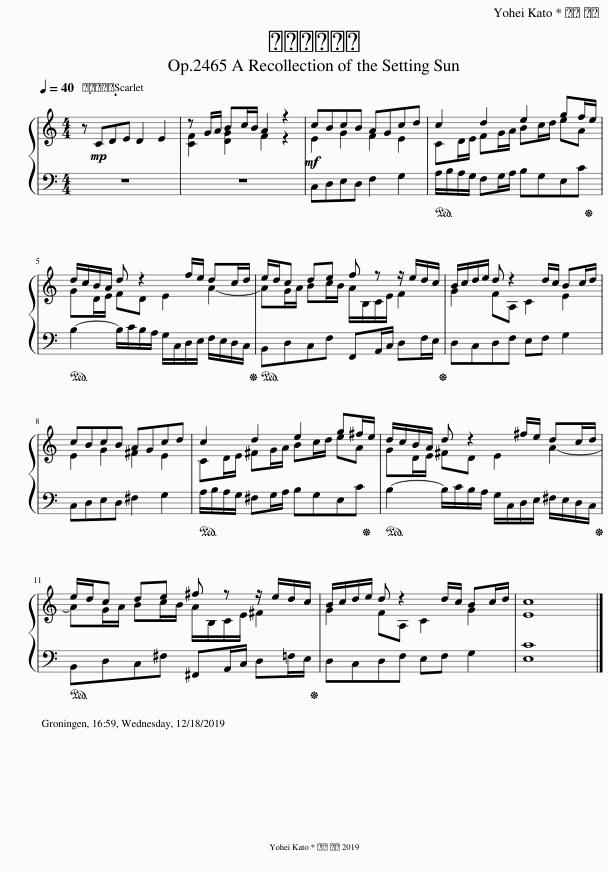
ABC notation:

X:1
%%score { ( 1 3 ) | 2 }
L:1/8
Q:1/4=40
M:4/4
I:linebreak $
K:C
V:1 treble
V:3 treble
V:2 bass
V:1
 z!mp! CDE D2 E2 | [CF]2 [DG]2 F2 z2 |!mf! E2 G2 F2 E2 | CD/E/ FG/A/ Bc/d/ eA |$ GD/E/ FD E2 A2- | %5
 AG/A/ Bc/B/ A/B,/C/E/ F2 | G2 FA, C2 E2 |$ E2 G2 ^F2 E2 | CD/E/ ^FG/A/ Bc/d/ eA | GD/E/ ^FD E2 A2- |$ %10
 AG/A/ Bc/B/ A/B,/C/E/ ^F2 | G2 FA, C2 G2 | [Ec]8 |] %13
V:2
 z8 | z8 | C,D,E,D, F,2 G,2 |!ped! A,/B,/A,/G,/ F,G,/A,/ B,G,E,C!ped-up! |$!ped! B,2- B,/C/B,/A,/ G,/C,/D,/E,/ F,/E,/D,/C,/!ped-up! | %5
!ped! B,,D,C,F, F,,A,,/C,/ D,F,/E,/!ped-up! | D,C,D,F, E,F, G,2 |$ C,D,E,D, ^F,2 G,2 |!ped! A,/B,/A,/G,/ ^F,G,/A,/ B,G,E,C!ped-up! |!ped! B,2- B,/C/B,/A,/ G,/C,/D,/E,/ ^F,/E,/D,/C,/!ped-up! |$ %10
!ped! B,,D,C,^F, ^F,,A,,/C,/ D,=F,/E,/!ped-up! | D,C,D,F, E,F, G,2 | [E,C]8 |] %13
V:3
 x8 | z G/A/ Bc/B/ A2 z2 | cBcB AGcd | c2 d2 e2 gf/e/ |$ d/c/B/A/ d z2 f/e/ dc/d/ | %5
 e/d/c de f z z/ e/d/c/ | B/c/d/e/ d z2 d/c/ Bc/d/ |$ cBcB AGcd | c2 d2 e2 g^f/e/ | d/c/B/A/ d z2 ^f/e/ dc/d/ |$ %10
 e/d/c de ^f z z/ e/d/c/ | B/c/d/e/ d z2 d/c/ Bc/d/ | x8 |] %13
